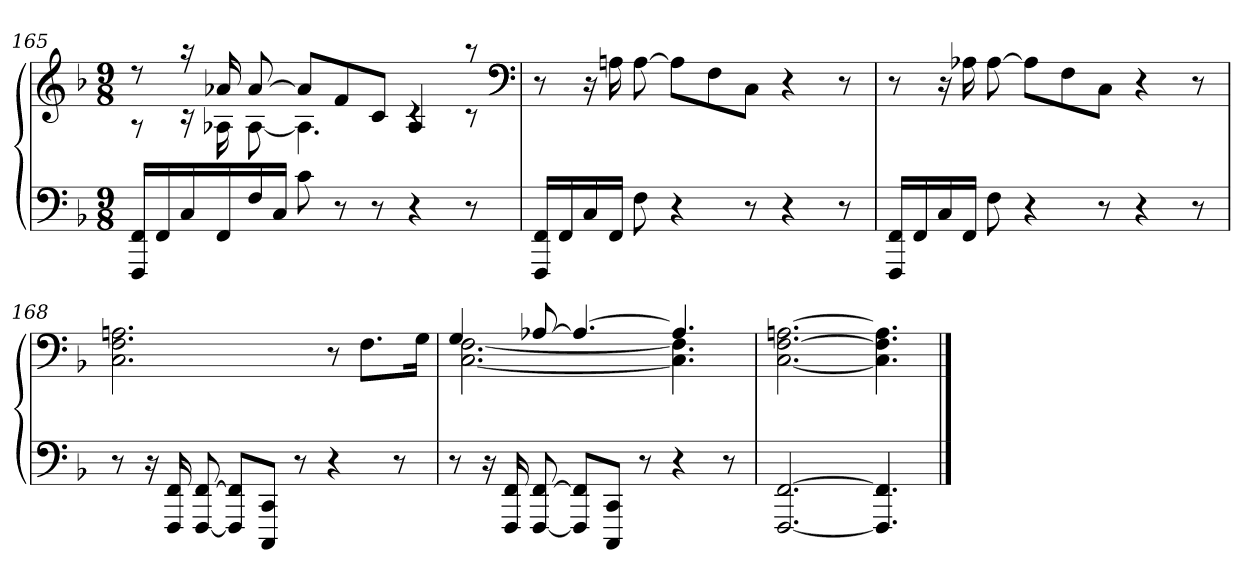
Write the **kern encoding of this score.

**kern	**kern
*part1	*part1
*staff2	*staff1
*clefF4	*clefG2
*k[b-]	*k[b-]
*M9/8	*M9/8
=165	=165
*	*^
16FFF 16FFLL	8r	8r
16FF	.	.
16C	16raa	16rc
16FF	16a-X	16A-X
16F	[8a-	[8A-
16CJJ	.	.
8c	8a-L]	4.A-]
8r	8f	.
8r	8cJ	.
4r	4A-	4rc
8r	8raa	8rc
*	*v	*v
*	*clefF4
=166	=166
16FFF 16FFLL	8r
16FF	.
16C	16r
16FFJJ	16An
8F	[8A
4r	8AL]
.	8F
8r	8CJ
4r	4r
8r	8r
=167	=167
16FFF 16FFLL	8r
16FF	.
16C	16r
16FFJJ	16A-X
8F	[8A-
4r	8A-L]
.	8F
8r	8CJ
4r	4r
8r	8r
=168	=168
8r	2.C 2.F 2.An
16r	.
16FFF 16FF	.
[8FFF [8FF	.
8FFF] 8FF]L	.
8CCC 8CCJ	.
8r	.
4r	8r
.	8.FL
8r	.
.	16GJk
=169	=169
*	*^
8r	4G	[2.C [2.F
16r	.	.
16FFF 16FF	.	.
[8FFF [8FF	[8A-X	.
8FFF] 8FF]L	4.A-_	.
8CCC 8CCJ	.	.
8r	.	.
4r	4.A-]	4.C] 4.F]
8r	.	.
*	*v	*v
=170	=170
[2.FFF [2.FF	[2.C [2.F [2.An
4.FFF] 4.FF]	4.C] 4.F] 4.A]
==	==
*-	*-
